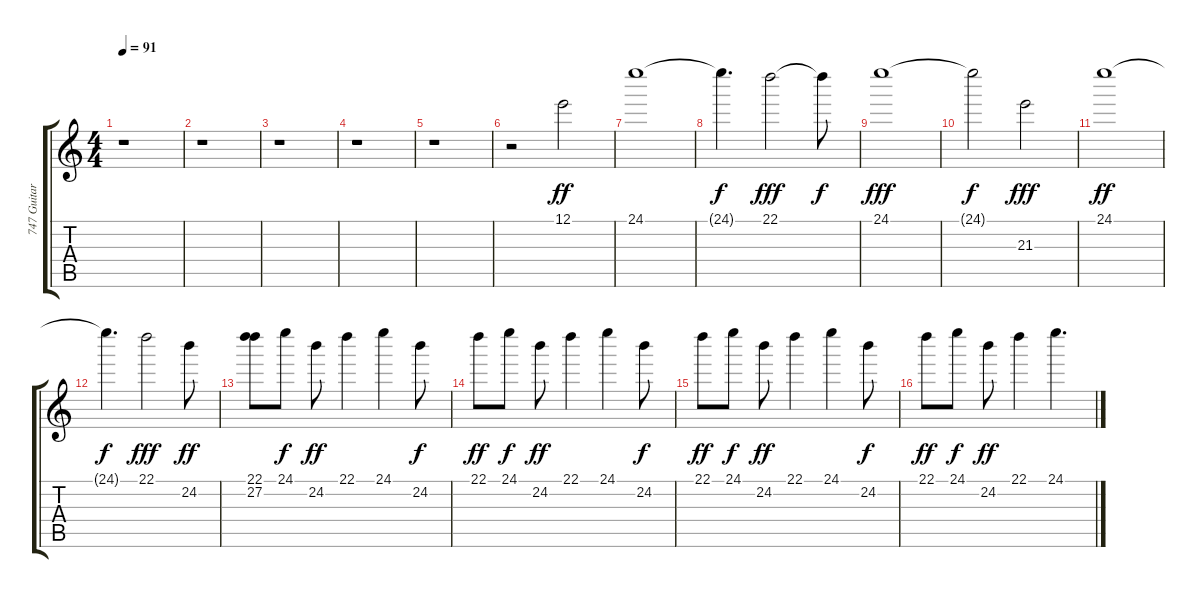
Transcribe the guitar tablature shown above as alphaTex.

\track ("747 Guitar" "747 Guitar") {instrument distortionguitar}
\staff {score tabs}
\tuning (E4 B3 G3 D3 A2 E2) {hide}
\ts (4 4)
\tempo 91
\clef g2
\ks c
r.1{dy ff} |
r.1 |
r.1 |
r.1 |
r.1 |
r.2 12.1.2{volume 9} |
24.1.1 |
24.1{t}.4{d dy f} 22.1.2{dy fff} 22.1{t}.8{dy f} |
24.1.1{dy fff} |
24.1{t}.2{dy f} 21.3.2{dy fff} |
24.1.1{dy ff} |
24.1{t}.4{d dy f} 22.1.2{dy fff} 24.2.8{dy ff} |
(22.1 27.2).8{volume 10 balance 16} 24.1.8{dy f} 24.2.8{dy ff} 22.1.4 24.1.4 24.2.8{dy f} |
22.1.8{dy ff} 24.1.8{dy f} 24.2.8{dy ff} 22.1.4 24.1.4 24.2.8{dy f} |
22.1.8{dy ff} 24.1.8{dy f} 24.2.8{dy ff} 22.1.4 24.1.4 24.2.8{dy f} |
22.1.8{dy ff} 24.1.8{dy f} 24.2.8{dy ff} 22.1.4 24.1.4{d}
